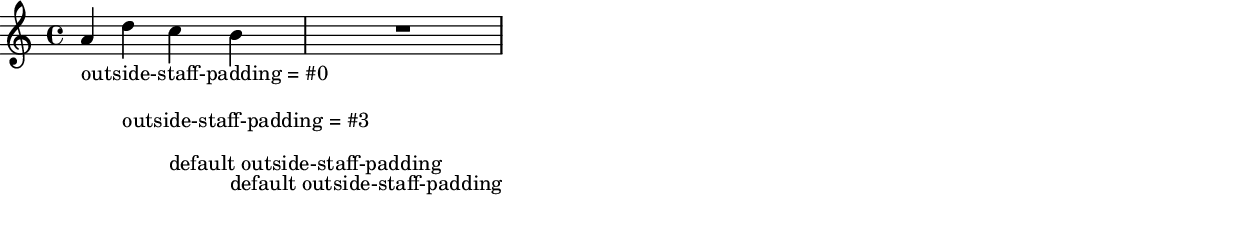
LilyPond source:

%% Generated by lilypond-book
%% Options: [exampleindent=10.16\mm,indent=0\mm,line-width=160\mm,paper-height=845.047\pt,paper-width=597.508\pt,papersize='(cons (* 597.508 pt) (* 845.047 pt)),quote,ragged-right,staffsize=18]
\include "lilypond-book-preamble.ly"


% ****************************************************************
% Start cut-&-pastable-section
% ****************************************************************

#(ly:set-option 'eps-box-padding 3.000000)

#(set-global-staff-size 18)

\paper {
  #(set-paper-size '(cons (* 597.508 pt) (* 845.047 pt)))
  indent = 0\mm
  line-width = 160\mm
  % offset the left padding, also add 1mm as lilypond creates cropped
  % images with a little space on the right
  line-width = #(- line-width (* mm  3.000000) (* mm 1))
  line-width = 160\mm - 2.0 * 10.16\mm
  % offset the left padding, also add 1mm as lilypond creates cropped
  % images with a little space on the right
  line-width = #(- line-width (* mm  3.000000) (* mm 1))
  ragged-right = ##t
}

\layout {
  
}




% ****************************************************************
% ly snippet:
% ****************************************************************
\sourcefileline 2844
\relative {
  \once \override TextScript.outside-staff-padding = #0
  a'4-"outside-staff-padding = #0"
  \once \override TextScript.outside-staff-padding = #3
  d-"outside-staff-padding = #3"
  c-"default outside-staff-padding"
  b-"default outside-staff-padding"
  R1
}


% ****************************************************************
% end ly snippet
% ****************************************************************
